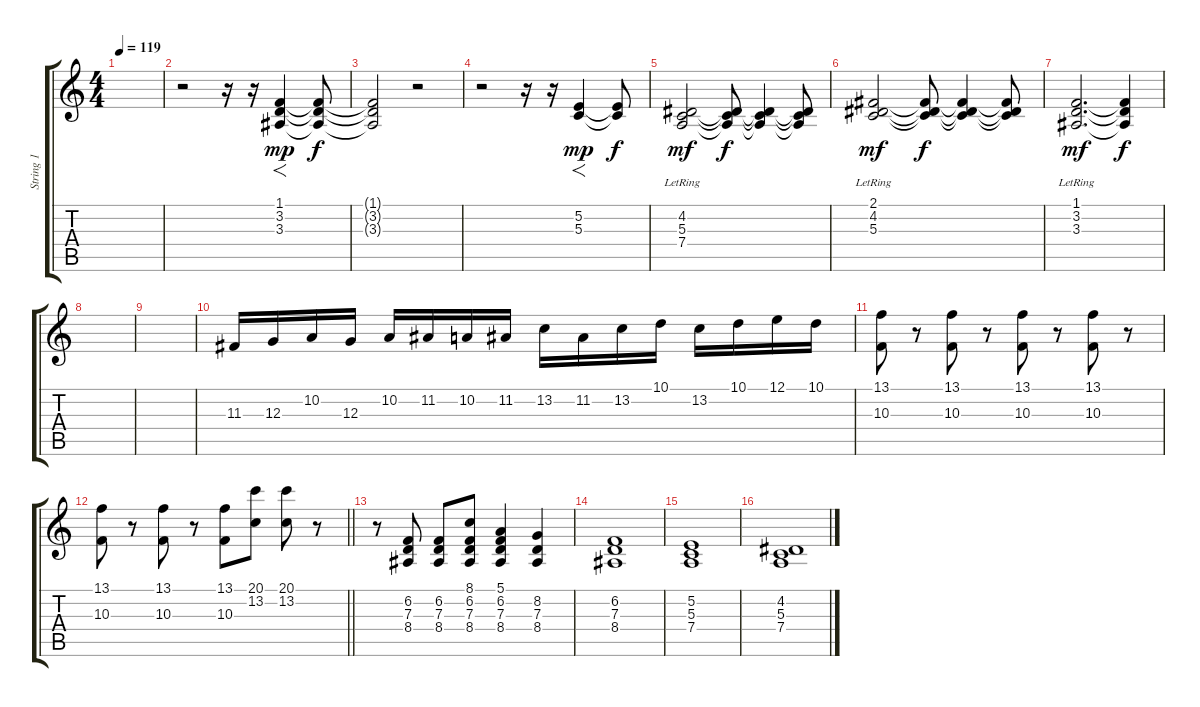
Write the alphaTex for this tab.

\track ("String 1 " "String 1 ") {instrument stringensemble1}
\staff {score tabs}
\tuning (E4 B3 G3 D3 A2 E2) {hide}
\ts (4 4)
\tempo 119
\clef g2
\ks c
|
r.2 r.16 r.16 (1.1 3.2 3.3).4{f dy mp} (1.1{t} 3.2{t} 3.3{t}).8{dy f} |
(1.1{t} 3.2{t} 3.3{t}).2 r.2 |
r.2 r.16 r.16 (5.2 5.3).4{f dy mp} (5.2{t} 5.3{t}).8{dy f} |
(4.2{lr} 5.3{lr} 7.4{lr}).2{dy mf} (4.2{t} 5.3{t} 7.4{t}).8{dy f} (4.2{t} 5.3{t} 7.4{t}).4 (4.2{t} 5.3{t} 7.4{t}).8 |
(2.1{lr} 4.2{lr} 5.3{lr}).2{dy mf} (2.1{t} 4.2{t} 5.3{t}).8{dy f} (2.1{t} 4.2{t} 5.3{t}).4 (2.1{t} 4.2{t} 5.3{t}).8 |
(1.1{lr} 3.2{lr} 3.3{lr}).2{d dy mf} (1.1{t} 3.2{t} 3.3{t}).4{dy f} |
|
|
11.3.16 12.3.16 10.2.16 12.3.16 10.2.16 11.2.16 10.2.16 11.2.16 13.2.16 11.2.16 13.2.16 10.1.16 13.2.16 10.1.16 12.1.16 10.1.16 |
(13.1 10.3).8 r.8 (13.1 10.3).8 r.8 (13.1 10.3).8 r.8 (13.1 10.3).8 r.8 |
\barLineRight lightlight
(13.1 10.3).8 r.8 (13.1 10.3).8 r.8 (13.1 10.3).8 (20.1 13.2).8 (20.1 13.2).8 r.8 |
r.8 (6.2 7.3 8.4).8 (6.2 7.3 8.4).8 (8.1 6.2 7.3 8.4).8 (5.1 6.2 7.3 8.4).4 (8.2 7.3 8.4).4 |
(6.2 7.3 8.4).1 |
(5.2 5.3 7.4).1 |
(4.2 5.3 7.4).1
